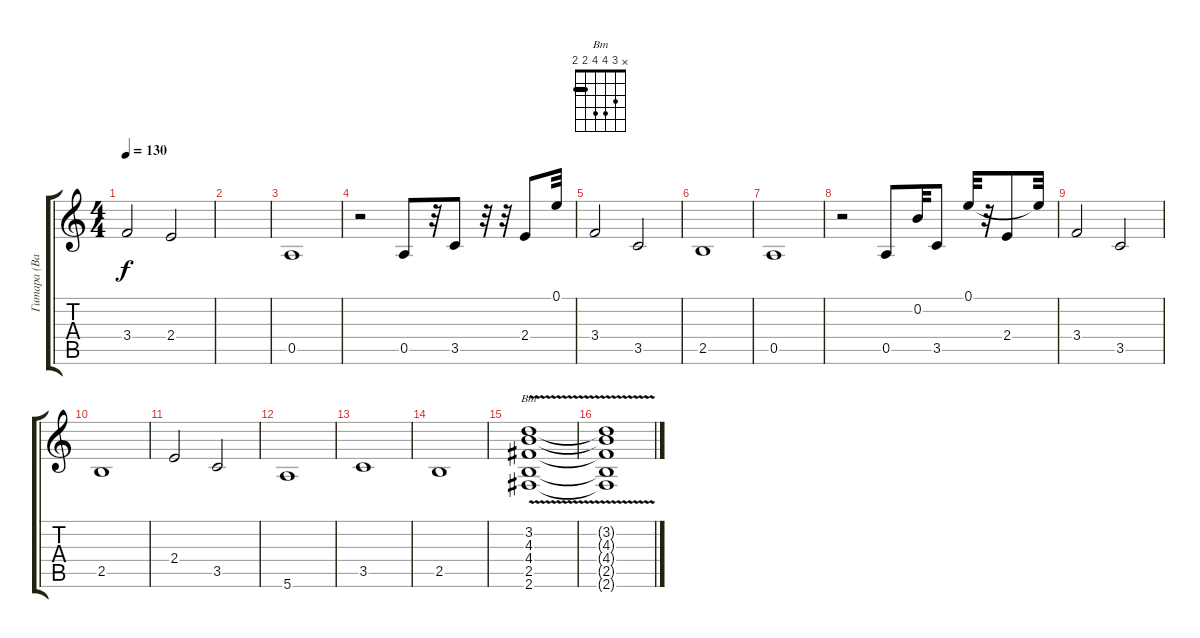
\track ("Гитара (Вадим)" "Гитара (Ва") {instrument distortionguitar}
\staff {score tabs}
\tuning (E4 B3 G3 D3 A2 E2) {hide}
\chord ("Bm" x 3 4 4 2 2) {barre 2}
\ts (4 4)
\tempo 130
\clef g2
\ks c
3.4.2{dy f} 2.4.2 |
|
0.5.1 |
r.2 0.5.8 r.32 3.5.8 r.32 r.32 2.4.8 0.1.32 |
3.4.2 3.5.2 |
2.5.1 |
0.5.1 |
r.2 0.5.8 0.2.32 3.5.8 0.1.32 r.32 2.4.8 0.1{t}.32 |
3.4.2 3.5.2 |
2.5.1 |
2.4.2 3.5.2 |
5.6.1 |
3.5.1 |
2.5.1 |
(3.2 4.3 4.4 2.5 2.6{v}).1{ch "Bm" volume 12 instrument distortionguitar} |
(3.2{t} 4.3{t} 4.4{t} 2.5{t} 2.6{t}).1
